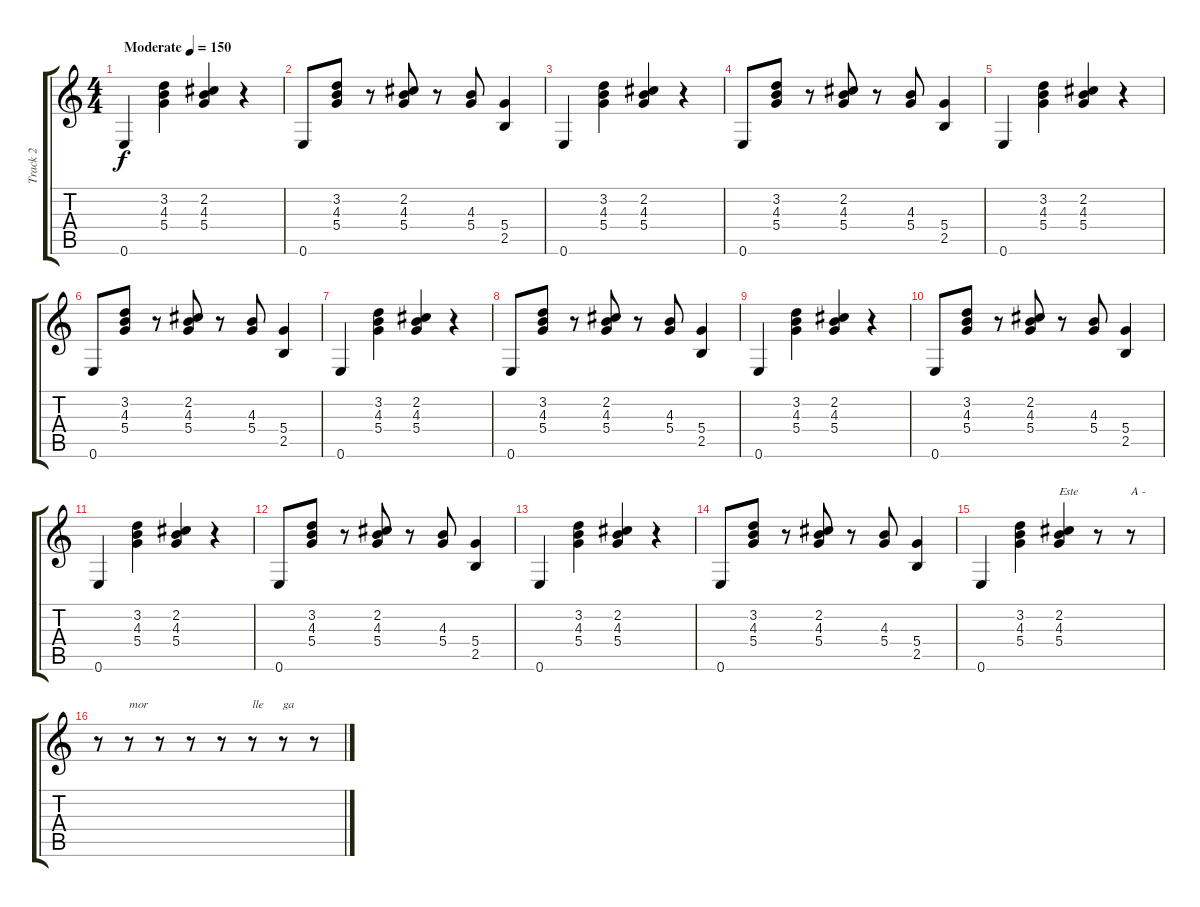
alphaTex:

\track ("Track 2" "Track 2") {instrument acousticguitarsteel}
\staff {score tabs}
\tuning (E4 B3 G3 D3 A2 E2) {hide}
\ts (4 4)
\tempo (150 "Moderate")
\clef g2
\ks c
0.6.4{dy f instrument acousticguitarsteel} (3.2 4.3 5.4).4 (2.2 4.3 5.4).4 r.4 |
0.6.8 (3.2 4.3 5.4).8 r.8 (2.2 4.3 5.4).8 r.8 (4.3 5.4).8 (5.4 2.5).4 |
0.6.4 (3.2 4.3 5.4).4 (2.2 4.3 5.4).4 r.4 |
0.6.8 (3.2 4.3 5.4).8 r.8 (2.2 4.3 5.4).8 r.8 (4.3 5.4).8 (5.4 2.5).4 |
0.6.4 (3.2 4.3 5.4).4 (2.2 4.3 5.4).4 r.4 |
0.6.8 (3.2 4.3 5.4).8 r.8 (2.2 4.3 5.4).8 r.8 (4.3 5.4).8 (5.4 2.5).4 |
0.6.4 (3.2 4.3 5.4).4 (2.2 4.3 5.4).4 r.4 |
0.6.8 (3.2 4.3 5.4).8 r.8 (2.2 4.3 5.4).8 r.8 (4.3 5.4).8 (5.4 2.5).4 |
0.6.4 (3.2 4.3 5.4).4 (2.2 4.3 5.4).4 r.4 |
0.6.8 (3.2 4.3 5.4).8 r.8 (2.2 4.3 5.4).8 r.8 (4.3 5.4).8 (5.4 2.5).4 |
0.6.4 (3.2 4.3 5.4).4 (2.2 4.3 5.4).4 r.4 |
0.6.8 (3.2 4.3 5.4).8 r.8 (2.2 4.3 5.4).8 r.8 (4.3 5.4).8 (5.4 2.5).4 |
0.6.4 (3.2 4.3 5.4).4 (2.2 4.3 5.4).4 r.4 |
0.6.8 (3.2 4.3 5.4).8 r.8 (2.2 4.3 5.4).8 r.8 (4.3 5.4).8 (5.4 2.5).4 |
0.6.4 (3.2 4.3 5.4).4 (2.2 4.3 5.4).4{txt "Este"} r.8 r.8{txt "A - "} |
r.8 r.8{txt "mor"} r.8 r.8 r.8 r.8{txt "lle"} r.8{txt "ga"} r.8
